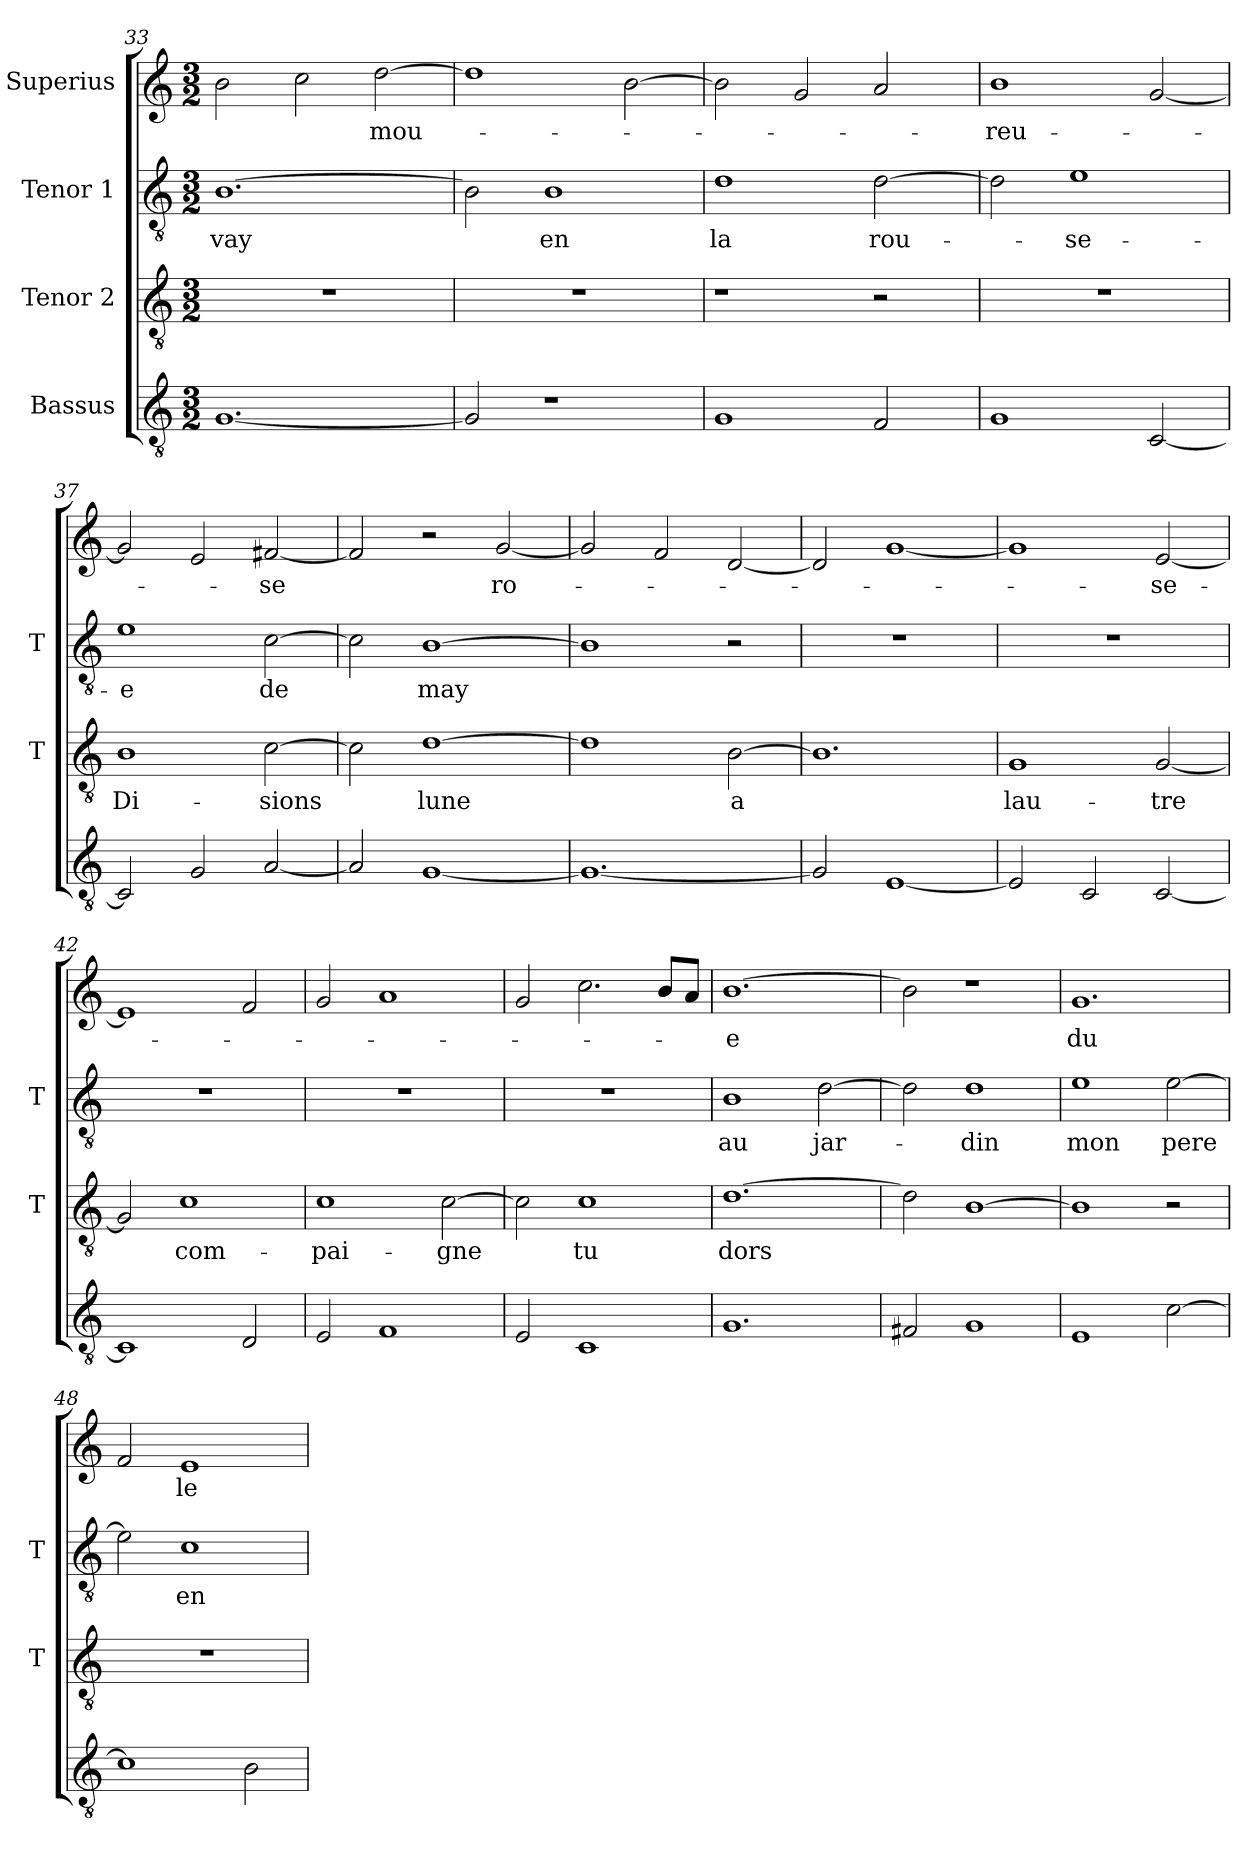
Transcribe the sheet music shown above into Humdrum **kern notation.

**kern	**kern	**text	**kern	**text	**kern	**text
*part4	*part3	*part3	*part2	*part2	*part1	*part1
*staff4	*staff3	*staff3	*staff2	*staff2	*staff1	*staff1
*I"Bassus	*I"Tenor 2	*	*I"Tenor 1	*	*I"Superius	*
*	*I'T	*	*I'T	*	*	*
*clefGv2	*clefGv2	*	*clefGv2	*	*clefG2	*
*M3/2	*M3/2	*	*M3/2	*	*M3/2	*
=33	=33	=33	=33	=33	=33	=33
[1.G	1.r	.	[1.B	-vay	2b	.
.	.	.	.	.	2cc	.
.	.	.	.	.	[2dd	-mou-
=34	=34	=34	=34	=34	=34	=34
2G]	1.r	.	2B]	.	1dd]	.
1r	.	.	1B	-en	.	.
.	.	.	.	.	[2b	.
=35	=35	=35	=35	=35	=35	=35
1G	1r	.	1d	-la	2b]	.
.	.	.	.	.	2g	.
2F	2r	.	[2d	rou-	2a	.
=36	=36	=36	=36	=36	=36	=36
1G	1.r	.	2d]	.	1b	-reu-
.	.	.	1e	-se-	.	.
[2C	.	.	.	.	[2g	.
=37	=37	=37	=37	=37	=37	=37
2C]	1B	Di-	1e	-e	2g]	.
2G	.	.	.	.	2e	.
[2A	[2c	-sions	[2c	-de	[2f#X	-se
=38	=38	=38	=38	=38	=38	=38
2A]	2c]	.	2c]	.	2f#]	.
[1G	[1d	-lune	[1B	-may	2r	.
.	.	.	.	.	[2g	ro-
=39	=39	=39	=39	=39	=39	=39
1.G_	1d]	.	1B]	.	2g]	.
.	.	.	.	.	2f	.
.	[2B	-a	2r	.	[2d	.
=40	=40	=40	=40	=40	=40	=40
2G]	1.B]	.	1.r	.	2d]	.
[1E	.	.	.	.	[1g	.
=41	=41	=41	=41	=41	=41	=41
2E]	1G	lau-	1.r	.	1g]	.
2C	.	.	.	.	.	.
[2C	[2G	-tre	.	.	[2e	-se-
=42	=42	=42	=42	=42	=42	=42
1C]	2G]	.	1.r	.	1e]	.
.	1c	com-	.	.	.	.
2D	.	.	.	.	2f	.
=43	=43	=43	=43	=43	=43	=43
2E	1c	-pai-	1.r	.	2g	.
1F	.	.	.	.	1a	.
.	[2c	-gne	.	.	.	.
=44	=44	=44	=44	=44	=44	=44
2E	2c]	.	1.r	.	2g	.
1C	1c	-tu	.	.	2.cc	.
.	.	.	.	.	8b/L	.
.	.	.	.	.	8a/J	.
=45	=45	=45	=45	=45	=45	=45
1.G	[1.d	-dors	1B	-au	[1.b	-e
.	.	.	[2d	jar-	.	.
=46	=46	=46	=46	=46	=46	=46
2F#X	2d]	.	2d]	.	2b]	.
1G	[1B	.	1d	-din	1r	.
=47	=47	=47	=47	=47	=47	=47
1E	1B]	.	1e	-mon	1.g	-du
[2c	2r	.	[2e	-pere	.	.
=48	=48	=48	=48	=48	=48	=48
1c]	1.r	.	2e]	.	2f	.
.	.	.	1c	en-	1e	le-
2B	.	.	.	.	.	.
=	=	=	=	=	=	=
*-	*-	*-	*-	*-	*-	*-
